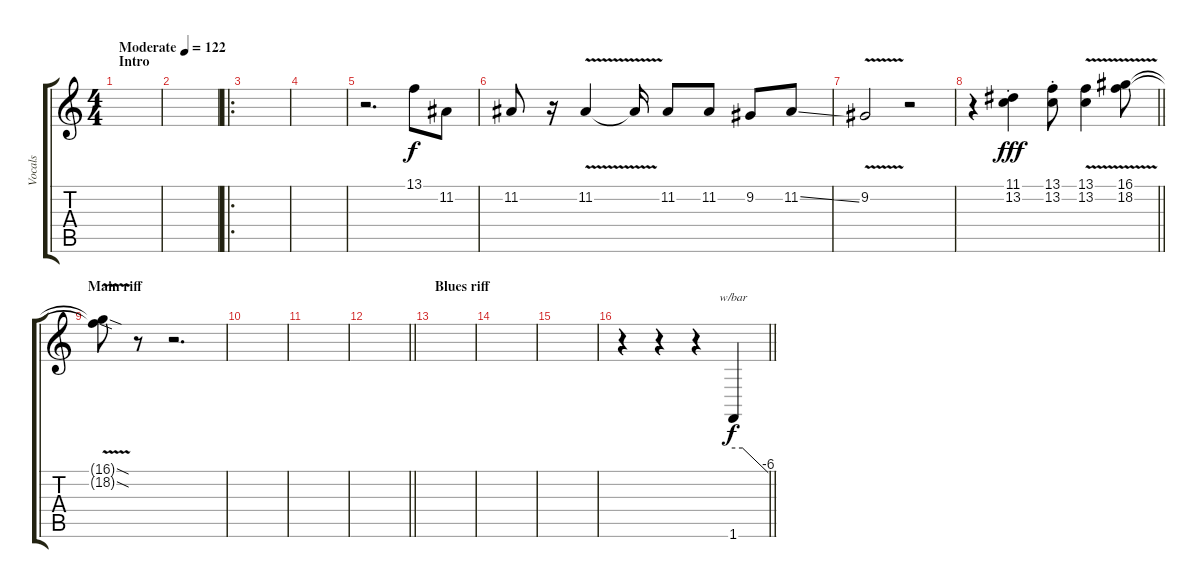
\track ("Vocals" "Vocals") {instrument lead8bassandlead}
\staff {score tabs}
\tuning (E4 B3 G3 D3 A2 E2) {hide}
\ts (4 4)
\section ("" "Intro")
\tempo (122 "Moderate")
\clef g2
\ks c
|
|
\ro
|
|
r.2{d} 13.1.8 11.2.8 |
11.2.8 r.16 11.2{v}.4 11.2{t}.16 11.2.8 11.2.8 9.2.8 11.2{ss}.8 |
9.2{v}.2 r.2 |
\barLineRight lightlight
r.4 (11.1{st} 13.2{st}).4{dy fff} (13.1{st} 13.2{st}).8 (13.1{v} 13.2).4 (16.1{v} 18.2{v}).8 |
\section ("" "Main riff")
(16.1{sod t} 18.2{sod t}).8 r.8 r.2{d} |
|
|
\barLineRight lightlight
|
\section ("" "Blues riff")
|
|
|
\barLineRight lightlight
r.4 r.4 r.4 1.6.4{tbe (custom default 0 0 16 0 60 -24) dy f}
